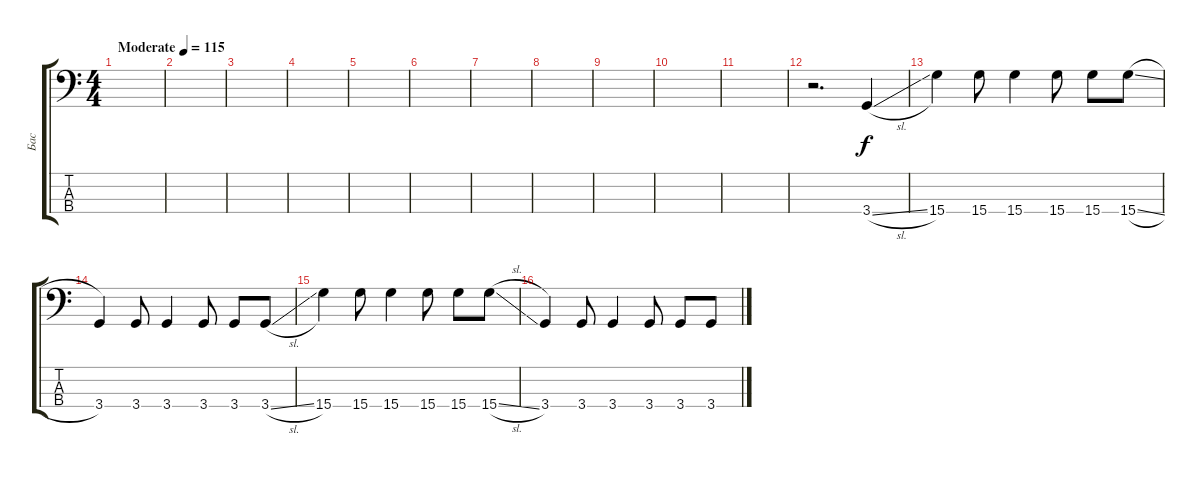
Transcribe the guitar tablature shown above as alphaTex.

\track ("Бас" "Бас") {instrument electricbassfinger}
\staff {score tabs}
\tuning (G2 D2 A1 E1) {hide}
\ts (4 4)
\tempo (115 "Moderate")
\clef f4
\ks c
|
|
|
|
|
|
|
|
|
|
|
r.2{d} 3.4{sl}.4 |
15.4.4 15.4.8 15.4.4 15.4.8 15.4.8 15.4{sl}.8 |
3.4.4 3.4.8 3.4.4 3.4.8 3.4.8 3.4{sl}.8 |
15.4.4 15.4.8 15.4.4 15.4.8 15.4.8 15.4{sl}.8 |
3.4.4 3.4.8 3.4.4 3.4.8 3.4.8 3.4.8
